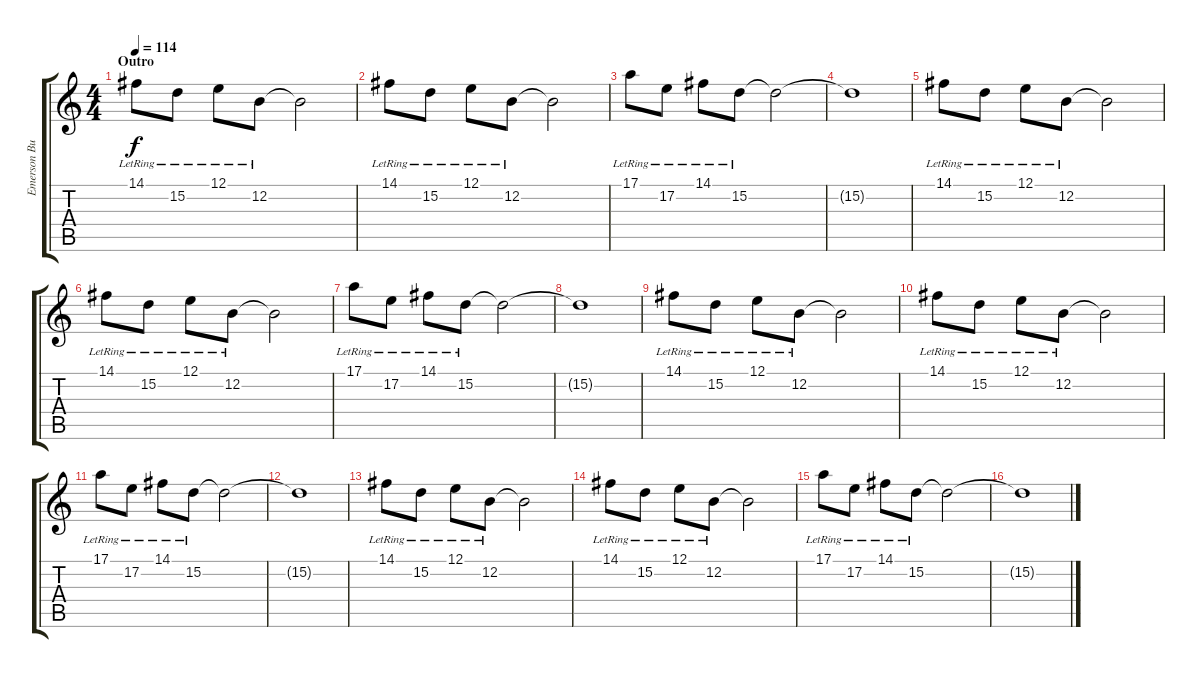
\track ("Emerson Burton (Keyboard)" "Emerson Bu") {instrument electricpiano1}
\staff {score tabs}
\tuning (E4 B3 G3 D3 A2 E2) {hide}
\ts (4 4)
\section ("" "Outro")
\tempo 114
\clef g2
\ks c
14.1{lr}.8{dy f} 15.2{lr}.8 12.1{lr}.8 12.2{lr}.8 12.2{t}.2 |
14.1{lr}.8 15.2{lr}.8 12.1{lr}.8 12.2{lr}.8 12.2{t}.2 |
17.1{lr}.8 17.2{lr}.8 14.1{lr}.8 15.2{lr}.8 15.2{t}.2 |
15.2{t}.1 |
14.1{lr}.8 15.2{lr}.8 12.1{lr}.8 12.2{lr}.8 12.2{t}.2 |
14.1{lr}.8 15.2{lr}.8 12.1{lr}.8 12.2{lr}.8 12.2{t}.2 |
17.1{lr}.8 17.2{lr}.8 14.1{lr}.8 15.2{lr}.8 15.2{t}.2 |
15.2{t}.1 |
14.1{lr}.8 15.2{lr}.8 12.1{lr}.8 12.2{lr}.8 12.2{t}.2 |
14.1{lr}.8 15.2{lr}.8 12.1{lr}.8 12.2{lr}.8 12.2{t}.2 |
17.1{lr}.8 17.2{lr}.8 14.1{lr}.8 15.2{lr}.8 15.2{t}.2 |
15.2{t}.1 |
14.1{lr}.8 15.2{lr}.8 12.1{lr}.8 12.2{lr}.8 12.2{t}.2 |
14.1{lr}.8 15.2{lr}.8 12.1{lr}.8 12.2{lr}.8 12.2{t}.2 |
17.1{lr}.8 17.2{lr}.8 14.1{lr}.8 15.2{lr}.8 15.2{t}.2 |
15.2{t}.1
